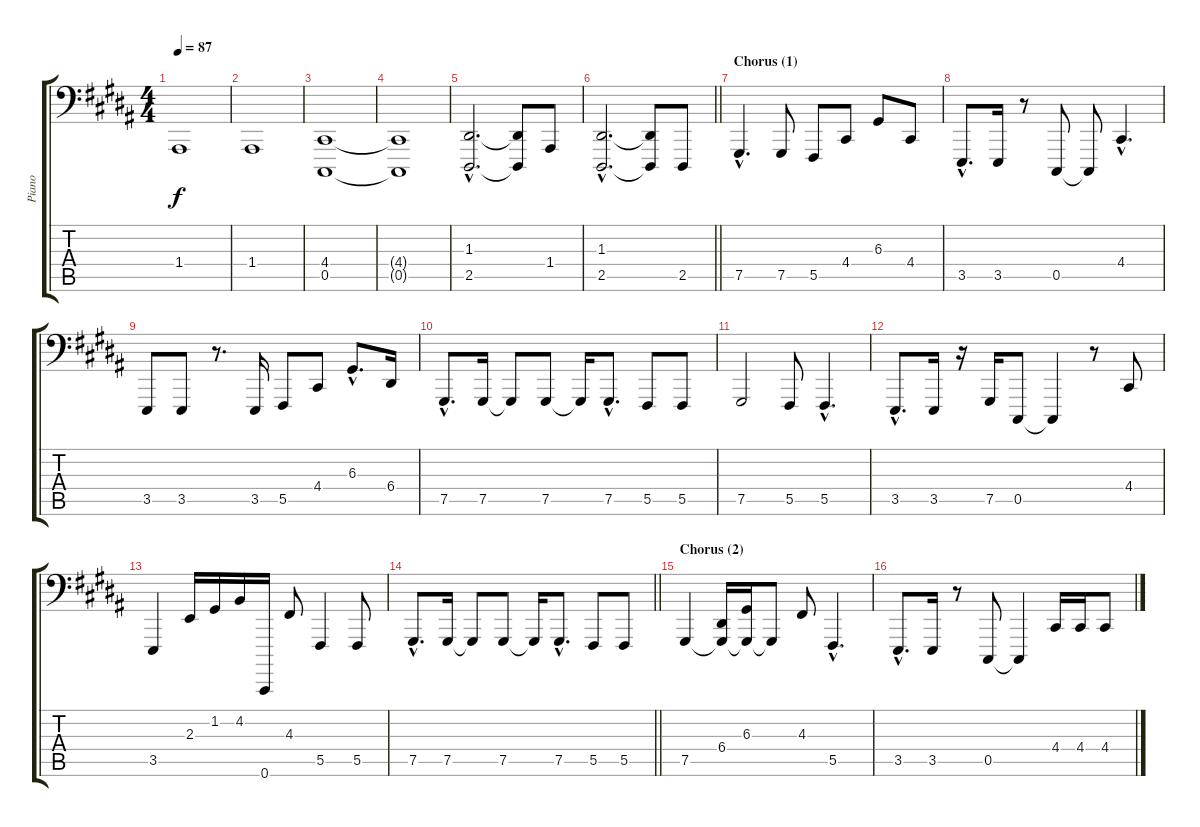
\track ("Piano" "Piano") {instrument brightacousticpiano}
\staff {score tabs}
\tuning (C3 G2 D2 A1 Db1 Db0) {hide}
\ts (4 4)
\tempo 87
\clef f4
\ks b
1.4.1{dy f} |
1.4.1 |
(4.4 0.5).1 |
(4.4{t} 0.5{t}).1 |
(1.3{hac} 2.5{hac}).2{d} (1.3{t} 2.5{t}).8 1.4.8 |
\barLineRight lightlight
(1.3{hac} 2.5{hac}).2{d} (1.3{t} 2.5{t}).8 2.5.8 |
\section ("" "Chorus (1)")
7.5{hac}.4{d} 7.5.8 5.5.8 4.4.8 6.3.8 4.4.8 |
3.5{hac}.8{d} 3.5.16 r.8 0.5.8 0.5{t}.8 4.4{hac}.4{d} |
3.5.8 3.5.8 r.8{d} 3.5.16 5.5.8 4.4.8 6.3{hac}.8{d} 6.4.16 |
7.5{hac}.8{d} 7.5.16 7.5{t}.8 7.5.8 7.5{t}.16 7.5{hac}.8{d} 5.5.8 5.5.8 |
7.5.2 5.5.8 5.5{hac}.4{d} |
3.5{hac}.8{d} 3.5.16 r.16 7.5.16 0.5.8 0.5{t}.4 r.8 4.4.8 |
3.5.4 2.3.16 1.2.16 4.2.16 0.6.16 4.3.8 5.5.4 5.5.8 |
\barLineRight lightlight
7.5{hac}.8{d} 7.5.16 7.5{t}.8 7.5.8 7.5{t}.16 7.5{hac}.8{d} 5.5.8 5.5.8 |
\section ("" "Chorus (2)")
7.5.4 (6.4 7.5{t}).16 (6.3 7.5{t}).16 7.5{t}.8 4.3.8 5.5{hac}.4{d} |
3.5{hac}.8{d} 3.5.16 r.8 0.5.8 0.5{t}.4 4.4.16 4.4.16 4.4.8
